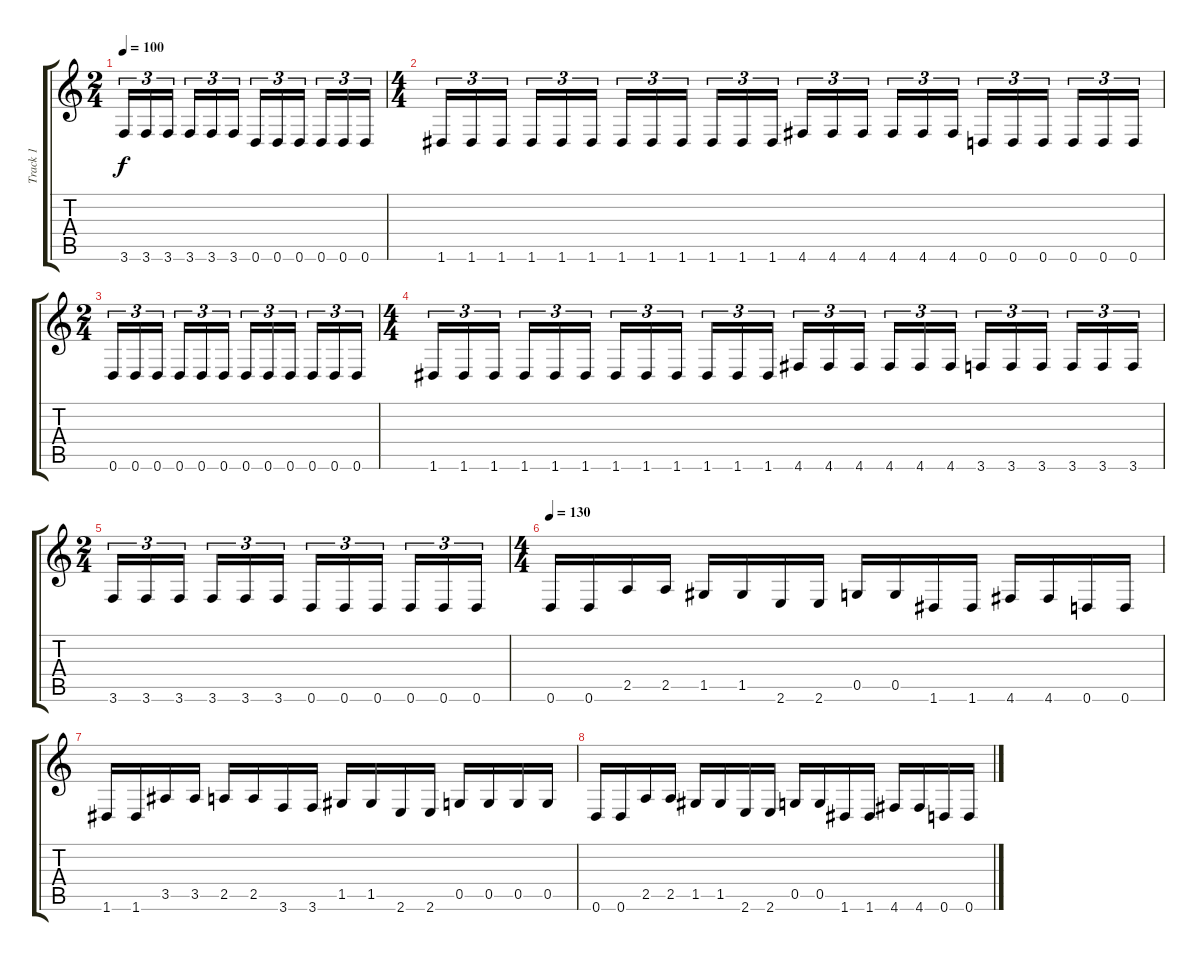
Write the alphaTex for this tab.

\track ("Track 1" "Track 1") {instrument distortionguitar}
\staff {score tabs}
\tuning (D4 A3 F3 C3 G2 D2) {hide}
\ts (2 4)
\tempo 100
\clef g2
\ks c
3.6.16{tu (3 2) dy f} 3.6.16{tu (3 2)} 3.6.16{tu (3 2) beam splitsecondary} 3.6.16{tu (3 2)} 3.6.16{tu (3 2)} 3.6.16{tu (3 2)} 0.6.16{tu (3 2)} 0.6.16{tu (3 2)} 0.6.16{tu (3 2) beam splitsecondary} 0.6.16{tu (3 2)} 0.6.16{tu (3 2)} 0.6.16{tu (3 2)} |
\ts (4 4)
1.6.16{tu (3 2)} 1.6.16{tu (3 2)} 1.6.16{tu (3 2) beam splitsecondary} 1.6.16{tu (3 2)} 1.6.16{tu (3 2)} 1.6.16{tu (3 2)} 1.6.16{tu (3 2)} 1.6.16{tu (3 2)} 1.6.16{tu (3 2) beam splitsecondary} 1.6.16{tu (3 2)} 1.6.16{tu (3 2)} 1.6.16{tu (3 2)} 4.6.16{tu (3 2)} 4.6.16{tu (3 2)} 4.6.16{tu (3 2) beam splitsecondary} 4.6.16{tu (3 2)} 4.6.16{tu (3 2)} 4.6.16{tu (3 2)} 0.6.16{tu (3 2)} 0.6.16{tu (3 2)} 0.6.16{tu (3 2) beam splitsecondary} 0.6.16{tu (3 2)} 0.6.16{tu (3 2)} 0.6.16{tu (3 2)} |
\ts (2 4)
0.6.16{tu (3 2)} 0.6.16{tu (3 2)} 0.6.16{tu (3 2) beam splitsecondary} 0.6.16{tu (3 2)} 0.6.16{tu (3 2)} 0.6.16{tu (3 2)} 0.6.16{tu (3 2)} 0.6.16{tu (3 2)} 0.6.16{tu (3 2) beam splitsecondary} 0.6.16{tu (3 2)} 0.6.16{tu (3 2)} 0.6.16{tu (3 2)} |
\ts (4 4)
1.6.16{tu (3 2)} 1.6.16{tu (3 2)} 1.6.16{tu (3 2) beam splitsecondary} 1.6.16{tu (3 2)} 1.6.16{tu (3 2)} 1.6.16{tu (3 2)} 1.6.16{tu (3 2)} 1.6.16{tu (3 2)} 1.6.16{tu (3 2) beam splitsecondary} 1.6.16{tu (3 2)} 1.6.16{tu (3 2)} 1.6.16{tu (3 2)} 4.6.16{tu (3 2)} 4.6.16{tu (3 2)} 4.6.16{tu (3 2) beam splitsecondary} 4.6.16{tu (3 2)} 4.6.16{tu (3 2)} 4.6.16{tu (3 2)} 3.6.16{tu (3 2)} 3.6.16{tu (3 2)} 3.6.16{tu (3 2) beam splitsecondary} 3.6.16{tu (3 2)} 3.6.16{tu (3 2)} 3.6.16{tu (3 2)} |
\ts (2 4)
3.6.16{tu (3 2)} 3.6.16{tu (3 2)} 3.6.16{tu (3 2) beam splitsecondary} 3.6.16{tu (3 2)} 3.6.16{tu (3 2)} 3.6.16{tu (3 2)} 0.6.16{tu (3 2)} 0.6.16{tu (3 2)} 0.6.16{tu (3 2) beam splitsecondary} 0.6.16{tu (3 2)} 0.6.16{tu (3 2)} 0.6.16{tu (3 2)} |
\ts (4 4)
\tempo 130
0.6.16 0.6.16 2.5.16 2.5.16 1.5.16 1.5.16 2.6.16 2.6.16 0.5.16 0.5.16 1.6.16 1.6.16 4.6.16 4.6.16 0.6.16 0.6.16 |
1.6.16 1.6.16 3.5.16 3.5.16 2.5.16 2.5.16 3.6.16 3.6.16 1.5.16 1.5.16 2.6.16 2.6.16 0.5.16 0.5.16 0.5.16 0.5.16 |
0.6.16 0.6.16 2.5.16 2.5.16 1.5.16 1.5.16 2.6.16 2.6.16 0.5.16 0.5.16 1.6.16 1.6.16 4.6.16 4.6.16 0.6.16 0.6.16
